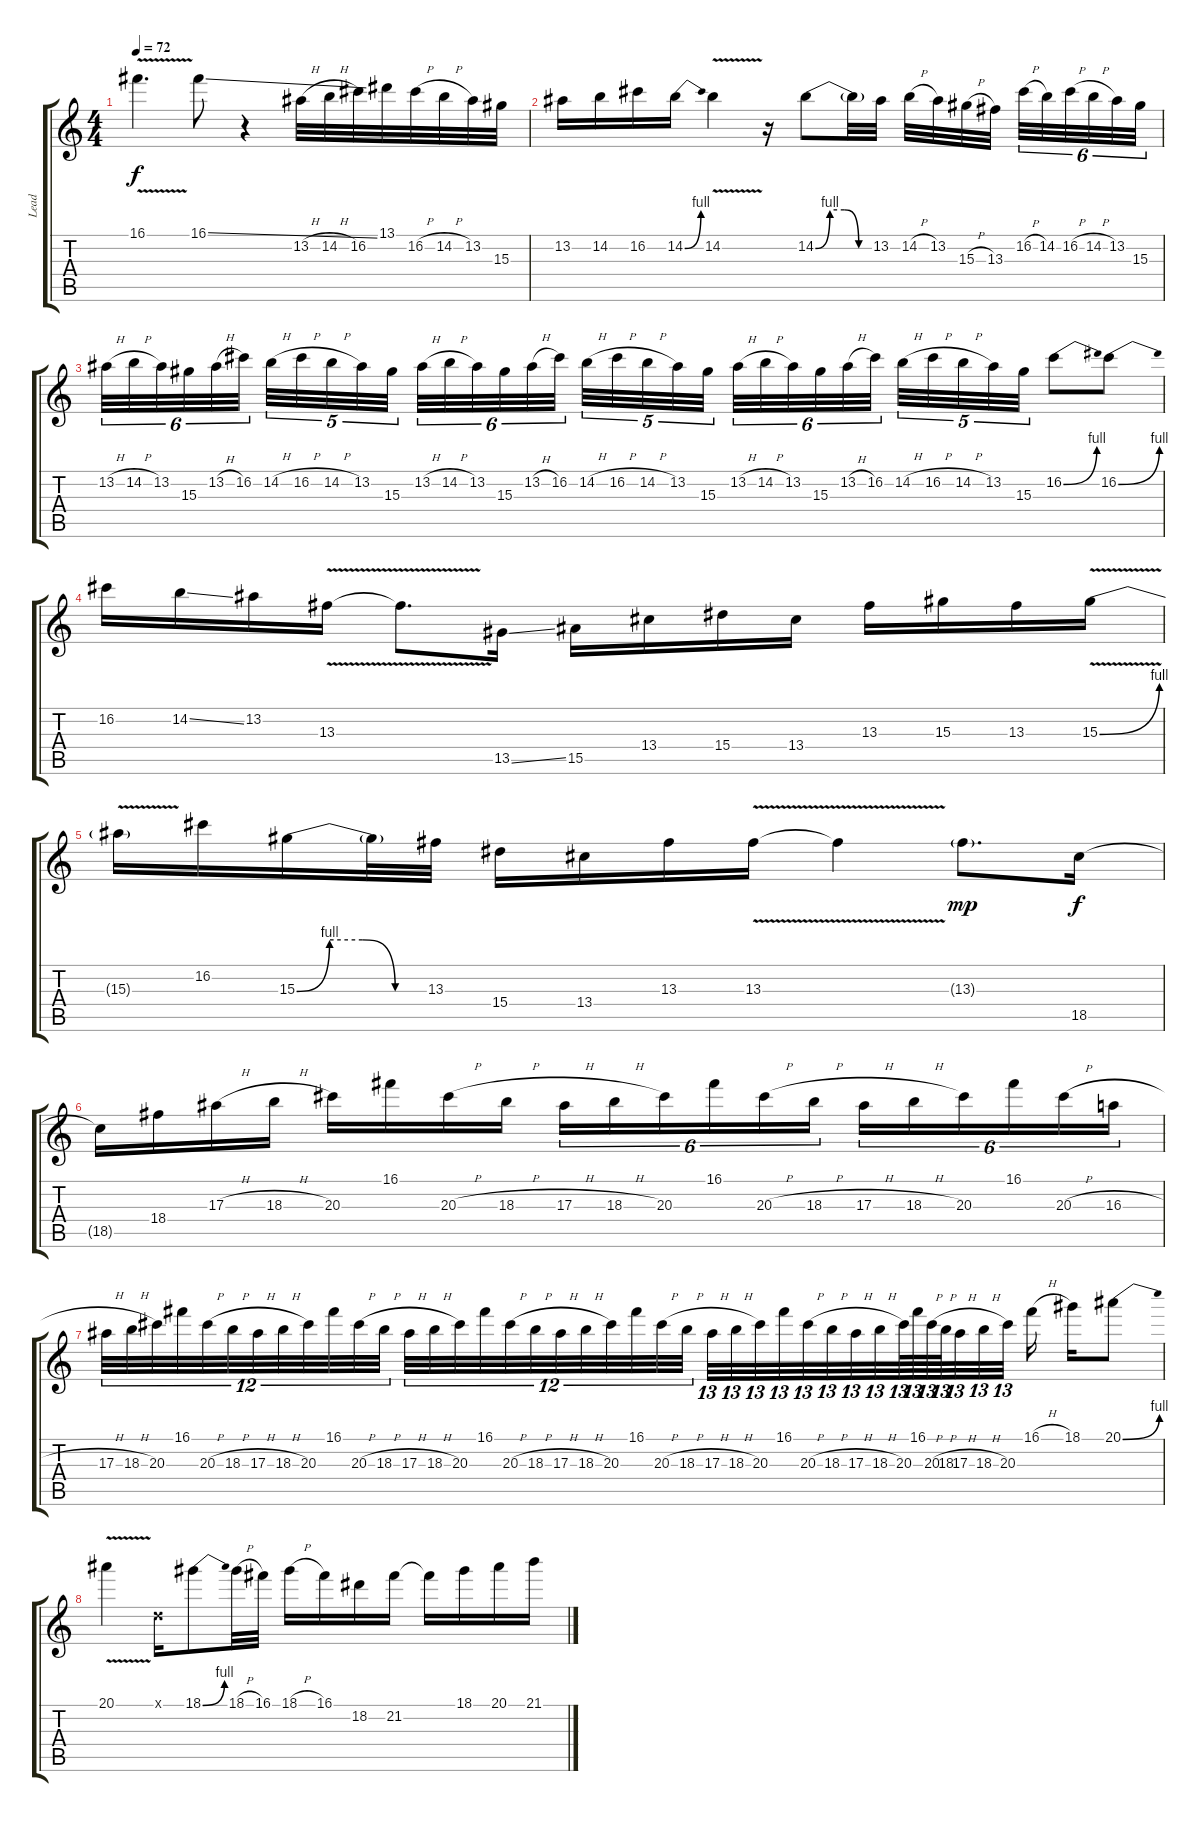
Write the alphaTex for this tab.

\track ("Lead" "Lead") {instrument overdrivenguitar}
\staff {score tabs}
\tuning (D4 A3 F3 C3 G2 D2) {hide}
\ts (4 4)
\tempo 72
\clef g2
\ks c
16.1{v}.4{d dy f} 16.1{ss}.8 r.4 13.2{h}.32 14.2{h}.32 16.2.32 13.1.32 16.2{h}.32 14.2{h}.32 13.2.32 15.3.32 |
13.2.16 14.2.16 16.2.16 14.2{be (bend 0 0 60 4)}.16 14.2{v}.4 r.16 14.2{be (custom 0 0 15 4 30 4 45 0 60 0)}.8 14.2{t}.32 13.2.32 14.2{h}.32 13.2.32 15.3{h}.32 13.3.32 16.2{h}.32{tu (6 4)} 14.2.32{tu (6 4)} 16.2{h}.32{tu (6 4)} 14.2{h}.32{tu (6 4)} 13.2.32{tu (6 4)} 15.3.32{tu (6 4)} |
13.2{h}.32{tu (6 4)} 14.2{h}.32{tu (6 4)} 13.2.32{tu (6 4)} 15.3.32{tu (6 4)} 13.2{h}.32{tu (6 4)} 16.2.32{tu (6 4)} 14.2{h}.32{tu (5 4)} 16.2{h}.32{tu (5 4)} 14.2{h}.32{tu (5 4)} 13.2.32{tu (5 4)} 15.3.32{tu (5 4)} 13.2{h}.32{tu (6 4)} 14.2{h}.32{tu (6 4)} 13.2.32{tu (6 4)} 15.3.32{tu (6 4)} 13.2{h}.32{tu (6 4)} 16.2.32{tu (6 4)} 14.2{h}.32{tu (5 4)} 16.2{h}.32{tu (5 4)} 14.2{h}.32{tu (5 4)} 13.2.32{tu (5 4)} 15.3.32{tu (5 4)} 13.2{h}.32{tu (6 4)} 14.2{h}.32{tu (6 4)} 13.2.32{tu (6 4)} 15.3.32{tu (6 4)} 13.2{h}.32{tu (6 4)} 16.2.32{tu (6 4)} 14.2{h}.32{tu (5 4)} 16.2{h}.32{tu (5 4)} 14.2{h}.32{tu (5 4)} 13.2.32{tu (5 4)} 15.3.32{tu (5 4)} 16.2{be (bend 0 0 60 4)}.8 16.2{be (bend 0 0 60 4)}.8 |
16.2.16 14.2{ss}.16 13.2.16 13.3{v}.16 13.3{t}.8{d} 13.5{ss}.16 15.5.16 13.4.16 15.4.16 13.4.16 13.3.16 15.3.16 13.3.16 15.3{be (bend 0 0 60 4) v}.16 |
15.3{t}.16 16.2.16 15.3{be (custom 0 0 15 4 30 4 45 0 60 0)}.16 15.3{t}.32 13.3.32 15.4.16 13.4.16 13.3.16 13.3{v}.16 13.3{t}.4 13.3{g}.8{d dy mp} 18.5.16{dy f} |
18.5{t}.16 18.4.16 17.3{h}.16 18.3{h}.16 20.3.16 16.1.16 20.3{h}.16 18.3{h}.16 17.3{h}.16{tu (6 4)} 18.3{h}.16{tu (6 4)} 20.3.16{tu (6 4)} 16.1.16{tu (6 4)} 20.3{h}.16{tu (6 4)} 18.3{h}.16{tu (6 4)} 17.3{h}.16{tu (6 4)} 18.3{h}.16{tu (6 4)} 20.3.16{tu (6 4)} 16.1.16{tu (6 4)} 20.3{h}.16{tu (6 4)} 16.3{h}.16{tu (6 4)} |
17.3{h}.32{tu (12 8)} 18.3{h}.32{tu (12 8)} 20.3.32{tu (12 8)} 16.1.32{tu (12 8)} 20.3{h}.32{tu (12 8)} 18.3{h}.32{tu (12 8)} 17.3{h}.32{tu (12 8)} 18.3{h}.32{tu (12 8)} 20.3.32{tu (12 8)} 16.1.32{tu (12 8)} 20.3{h}.32{tu (12 8)} 18.3{h}.32{tu (12 8)} 17.3{h}.32{tu (12 8)} 18.3{h}.32{tu (12 8)} 20.3.32{tu (12 8)} 16.1.32{tu (12 8)} 20.3{h}.32{tu (12 8)} 18.3{h}.32{tu (12 8)} 17.3{h}.32{tu (12 8)} 18.3{h}.32{tu (12 8)} 20.3.32{tu (12 8)} 16.1.32{tu (12 8)} 20.3{h}.32{tu (12 8)} 18.3{h}.32{tu (12 8)} 17.3{h}.32{tu (13 8)} 18.3{h}.32{tu (13 8)} 20.3.32{tu (13 8)} 16.1.32{tu (13 8)} 20.3{h}.32{tu (13 8)} 18.3{h}.32{tu (13 8)} 17.3{h}.32{tu (13 8)} 18.3{h}.32{tu (13 8)} 20.3.64{tu (13 8)} 16.1.64{tu (13 8)} 20.3{h}.64{tu (13 8)} 18.3{h}.64{tu (13 8)} 17.3{h}.32{tu (13 8)} 18.3{h}.32{tu (13 8)} 20.3.32{tu (13 8)} 16.1{h}.16 18.1.16 20.1{be (bend 0 0 60 4)}.8 |
20.1{v}.4 0.1{x}.16 18.1{be (bend 0 0 60 4)}.8 18.1{h}.32 16.1.32 18.1{h}.16 16.1.16 18.2.16 21.2.16 21.2{t}.16 18.1.16 20.1.16 21.1.16
